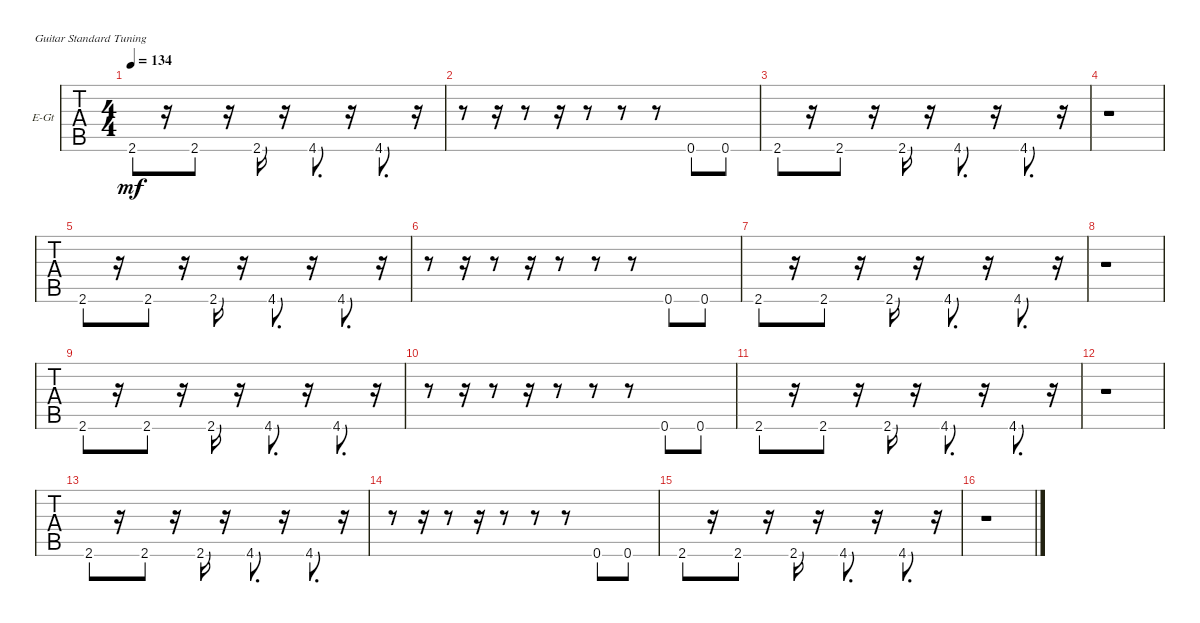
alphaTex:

\bracketExtendMode groupsimilarinstruments
\firstSystemTrackNameOrientation horizontal
\otherSystemsTrackNameOrientation horizontal
\track ("Guitar 1" "E-Gt") {instrument electricguitarclean}
\staff {tabs}
\tuning (E4 B3 G3 D3 A2 E2)
\ts (4 4)
\tempo 134
\clef g2
\ks c
2.6.8{dy mf} r.16 2.6.8 r.16 2.6.16 r.16 4.6.8{d} r.16 4.6.8{d} r.16 |
r.8 r.16 r.8 r.16 r.8 r.8 r.8 0.6.8 0.6.8 |
2.6.8 r.16 2.6.8 r.16 2.6.16 r.16 4.6.8{d} r.16 4.6.8{d} r.16 |
r.1 |
2.6.8 r.16 2.6.8 r.16 2.6.16 r.16 4.6.8{d} r.16 4.6.8{d} r.16 |
r.8 r.16 r.8 r.16 r.8 r.8 r.8 0.6.8 0.6.8 |
2.6.8 r.16 2.6.8 r.16 2.6.16 r.16 4.6.8{d} r.16 4.6.8{d} r.16 |
r.1 |
2.6.8 r.16 2.6.8 r.16 2.6.16 r.16 4.6.8{d} r.16 4.6.8{d} r.16 |
r.8 r.16 r.8 r.16 r.8 r.8 r.8 0.6.8 0.6.8 |
2.6.8 r.16 2.6.8 r.16 2.6.16 r.16 4.6.8{d} r.16 4.6.8{d} r.16 |
r.1 |
2.6.8 r.16 2.6.8 r.16 2.6.16 r.16 4.6.8{d} r.16 4.6.8{d} r.16 |
r.8 r.16 r.8 r.16 r.8 r.8 r.8 0.6.8 0.6.8 |
2.6.8 r.16 2.6.8 r.16 2.6.16 r.16 4.6.8{d} r.16 4.6.8{d} r.16 |
r.1
